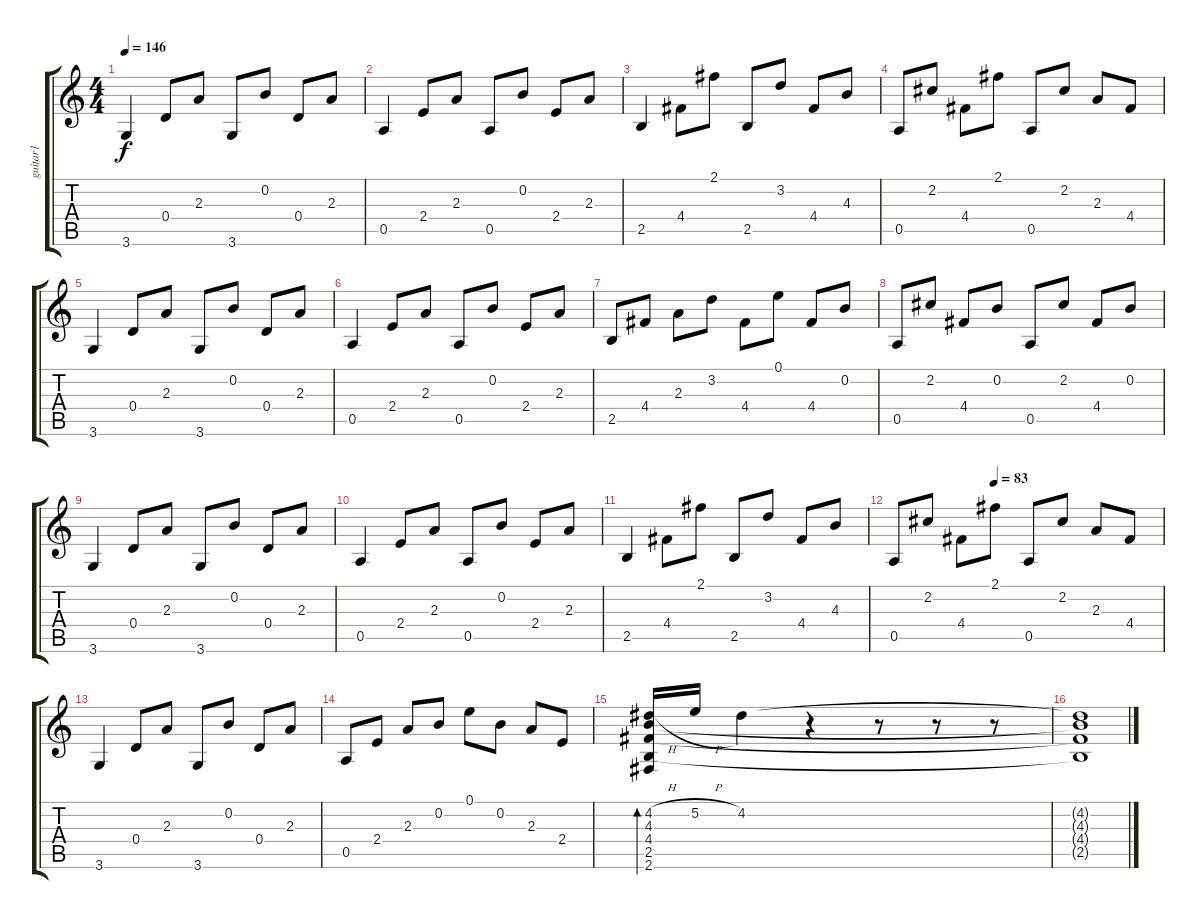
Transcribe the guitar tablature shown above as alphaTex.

\track ("guitar1" "guitar1") {instrument acousticguitarsteel}
\staff {score tabs}
\tuning (E4 B3 G3 D3 A2 E2) {hide}
\ts (4 4)
\tempo 146
\clef g2
\ks c
3.6.4{dy f} 0.4.8 2.3.8 3.6.8 0.2.8 0.4.8 2.3.8 |
0.5.4 2.4.8 2.3.8 0.5.8 0.2.8 2.4.8 2.3.8 |
2.5.4 4.4.8 2.1.8 2.5.8 3.2.8 4.4.8 4.3.8 |
0.5.8 2.2.8 4.4.8 2.1.8 0.5.8 2.2.8 2.3.8 4.4.8 |
3.6.4 0.4.8 2.3.8 3.6.8 0.2.8 0.4.8 2.3.8 |
0.5.4 2.4.8 2.3.8 0.5.8 0.2.8 2.4.8 2.3.8 |
2.5.8 4.4.8 2.3.8 3.2.8 4.4.8 0.1.8 4.4.8 0.2.8 |
0.5.8 2.2.8 4.4.8 0.2.8 0.5.8 2.2.8 4.4.8 0.2.8 |
3.6.4 0.4.8 2.3.8 3.6.8 0.2.8 0.4.8 2.3.8 |
0.5.4 2.4.8 2.3.8 0.5.8 0.2.8 2.4.8 2.3.8 |
2.5.4 4.4.8 2.1.8 2.5.8 3.2.8 4.4.8 4.3.8 |
\tempo (83 0.375)
0.5.8 2.2.8 4.4.8 2.1.8 0.5.8 2.2.8 2.3.8 4.4.8 |
3.6.4 0.4.8 2.3.8 3.6.8 0.2.8 0.4.8 2.3.8 |
0.5.8 2.4.8 2.3.8 0.2.8 0.1.8 0.2.8 2.3.8 2.4.8 |
(4.2{h} 4.3 4.4 2.5 2.6).16{bd 480} 5.2{h}.16 4.2.4 r.4 r.8 r.8 r.8 |
(4.2{t} 4.3{t} 4.4{t} 2.5{t}).1
